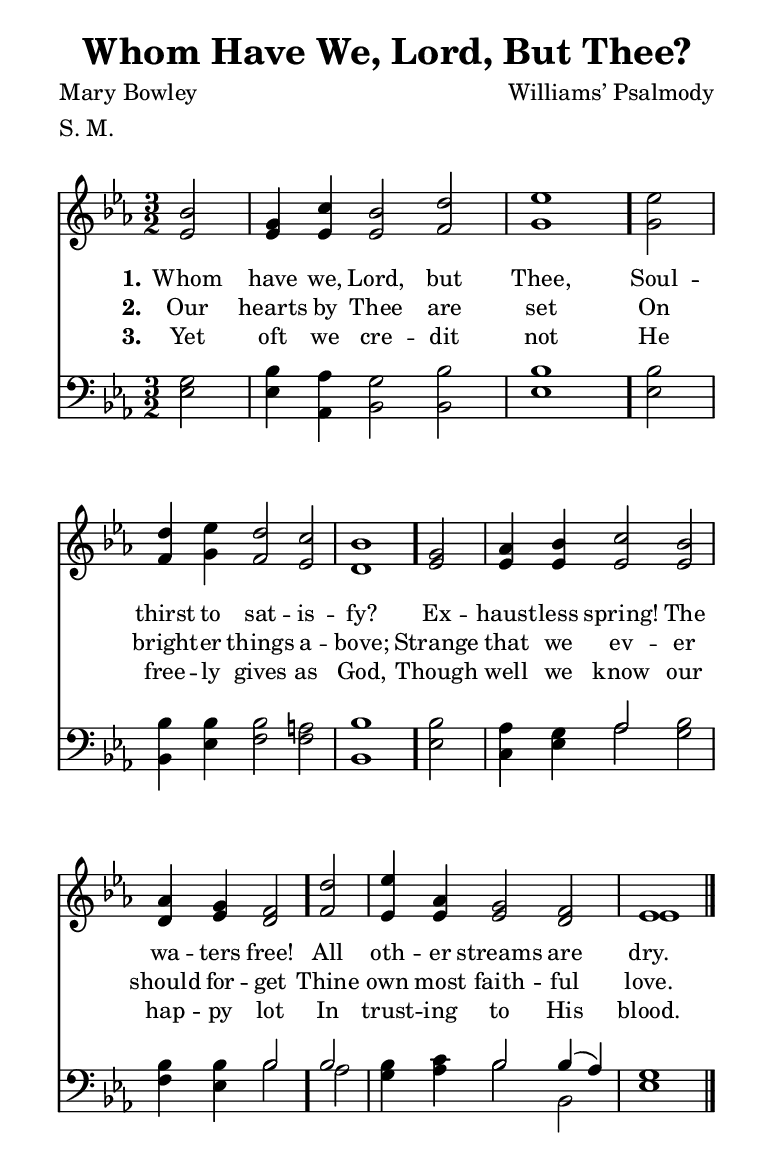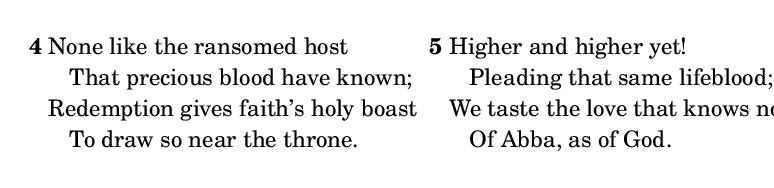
\include "common/global.ily"
\paper {
  \include "common/paper.ily"
  ragged-last-bottom = ##t
  system-count = #(cond (is-eogsized 2) (#t #f))
}

\header{
  hymnnumber = "180"
  title = "Whom Have We, Lord, But Thee?"
  tunename = "Huddersfield"
  meter = "S. M."
  poet = "Mary Bowley"
  composer = "Williams’ Psalmody"
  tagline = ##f
}

patternAA = { c2 | c4 c4 c2 c2 | c1 }
patternAB = { c2 | c4 c4 c2 c4( c4) | c1 }
patternBA = { c2 | c4 c4 c2 c2 | c4 c4 c2 }

global = {
  \include "common/overrides.ily"
  \override Staff.TimeSignature.style = #'numbered
  \time 3/2
  \override Score.MetronomeMark.transparent = ##t % hide all fermata changes too
  \tempo 2=70
  \key ees \major
  \partial 2
  \autoBeamOff
}

notesSoprano = {
\global
\relative c'' {

  \changePitch \patternAA { bes | g c bes d | ees }
  \changePitch \patternAA { ees | d ees d c | bes } \eogbreak
  \changePitch \patternBA { g | aes bes c bes | aes g f }
  \changePitch \patternAA { d' | ees aes, g f | ees }

  \bar "|."

}
}

notesAlto = {
\global
\relative e' {

  \changePitch \patternAA { ees | ees ees ees f | g }
  \changePitch \patternAA { g | f g f ees | d }
  \changePitch \patternBA { ees | ees ees ees ees | d ees d }
  \changePitch \patternAA { f | ees ees ees d | ees }

}
}

notesTenor = {
\global
\relative a {

  \changePitch \patternAA { g | bes aes g bes | bes }
  \changePitch \patternAA { bes | bes bes bes a | bes }
  \changePitch \patternBA { bes | aes g aes bes | bes bes bes }
  \changePitch \patternAB { bes | bes c bes bes aes | g }

}
}

notesBass = {
\global
\relative f {

  \changePitch \patternAA { ees | ees aes, bes bes | ees }
  \changePitch \patternAA { ees | bes ees f f | bes, }
  \changePitch \patternBA { ees | c ees aes g | f ees bes' }
  \changePitch \patternAA { aes | g aes bes bes, | ees }

}
}

wordsA = \lyricmode {
\set stanza = "1."

Whom have we, Lord, but Thee, \bar "."
Soul -- thirst to sat -- is -- fy? \bar "."
Ex -- haust -- less spring! The wa -- ters free! \bar "."
All oth -- er streams are dry. \bar "."

}

wordsB = \lyricmode {
\set stanza = "2."

Our hearts by Thee are set
On bright -- er things a -- bove;
Strange that we ev -- er should for -- get
Thine own most faith -- ful love.

}

wordsC = \lyricmode {
\set stanza = "3."

Yet oft we cre -- dit not
He free -- ly gives as God,
Though well we know our hap -- py lot
In trust -- ing to His blood.

}

wordsD = \markuplist {

\line { None like the ransomed host }
\line { { \hspace #2 } That precious blood have known; }
\line { Redemption gives faith’s holy boast }
\line { { \hspace #2 } To draw so near the throne. }

}

wordsE = \markuplist {

\line { Higher and higher yet! }
\line { { \hspace #2 } Pleading that same lifeblood; }
\line { We taste the love that knows no let, }
\line { { \hspace #2 } Of Abba, as of God. }

}

\score {
  \context ChoirStaff <<
    \context Staff = upper <<
      \set Staff.autoBeaming = ##f
      \set ChoirStaff.systemStartDelimiter = #'SystemStartBar
      \set ChoirStaff.printPartCombineTexts = ##f
      \partcombine #'(2 . 11) \notesSoprano \notesAlto
      \context NullVoice = sopranos { \voiceOne << \notesSoprano >> }
      \context Lyrics = one   \lyricsto sopranos \wordsA
      \context Lyrics = two   \lyricsto sopranos \wordsB
      \context Lyrics = three \lyricsto sopranos \wordsC
    >>
    \context Staff = men <<
      \set Staff.autoBeaming = ##f
      \clef bass
      \set ChoirStaff.printPartCombineTexts = ##f
      \partcombine #'(2 . 11) \notesTenor \notesBass
    >>
  >>
  \layout {
    \include "common/layout.ily"
  }
  #(cond ((ly:get-option 'eog-midi-permitted) #{ \midi{
    \include "common/midi.ily"
  } #}))
}

\markup { \vcenter \column {
  \vspace #1
  \fill-line {
    \null
    \line{ \bold 4 \column { \wordsD } }
    \null
    \line{ \bold 5 \column { \wordsE } }
    \null
  }
  \vspace #1
} }

\version "2.19.49"  % necessary for upgrading to future LilyPond versions.

% vi:set et ts=2 sw=2 ai nocindent syntax=lilypond:
